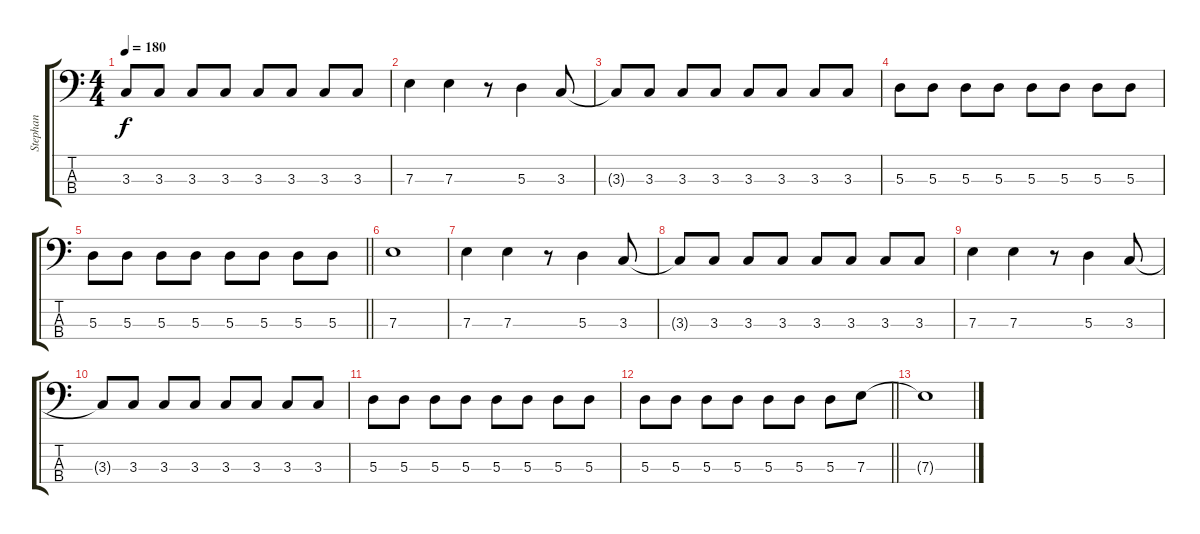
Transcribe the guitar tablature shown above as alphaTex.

\track ("Stephan" "Stephan") {instrument electricbasspick}
\staff {score tabs}
\tuning (G2 D2 A1 E1) {hide}
\ts (4 4)
\tempo 180
\clef f4
\ks c
3.3{t}.8{dy f} 3.3.8 3.3.8 3.3.8 3.3.8 3.3.8 3.3.8 3.3.8 |
7.3.4 7.3.4 r.8 5.3.4 3.3.8 |
3.3{t}.8 3.3.8 3.3.8 3.3.8 3.3.8 3.3.8 3.3.8 3.3.8 |
5.3.8 5.3.8 5.3.8 5.3.8 5.3.8 5.3.8 5.3.8 5.3.8 |
\barLineRight lightlight
5.3.8 5.3.8 5.3.8 5.3.8 5.3.8 5.3.8 5.3.8 5.3.8 |
7.3.1 |
7.3.4 7.3.4 r.8 5.3.4 3.3.8 |
3.3{t}.8 3.3.8 3.3.8 3.3.8 3.3.8 3.3.8 3.3.8 3.3.8 |
7.3.4 7.3.4 r.8 5.3.4 3.3.8 |
3.3{t}.8 3.3.8 3.3.8 3.3.8 3.3.8 3.3.8 3.3.8 3.3.8 |
5.3.8 5.3.8 5.3.8 5.3.8 5.3.8 5.3.8 5.3.8 5.3.8 |
\barLineRight lightlight
5.3.8 5.3.8 5.3.8 5.3.8 5.3.8 5.3.8 5.3.8 7.3.8 |
7.3{t}.1
